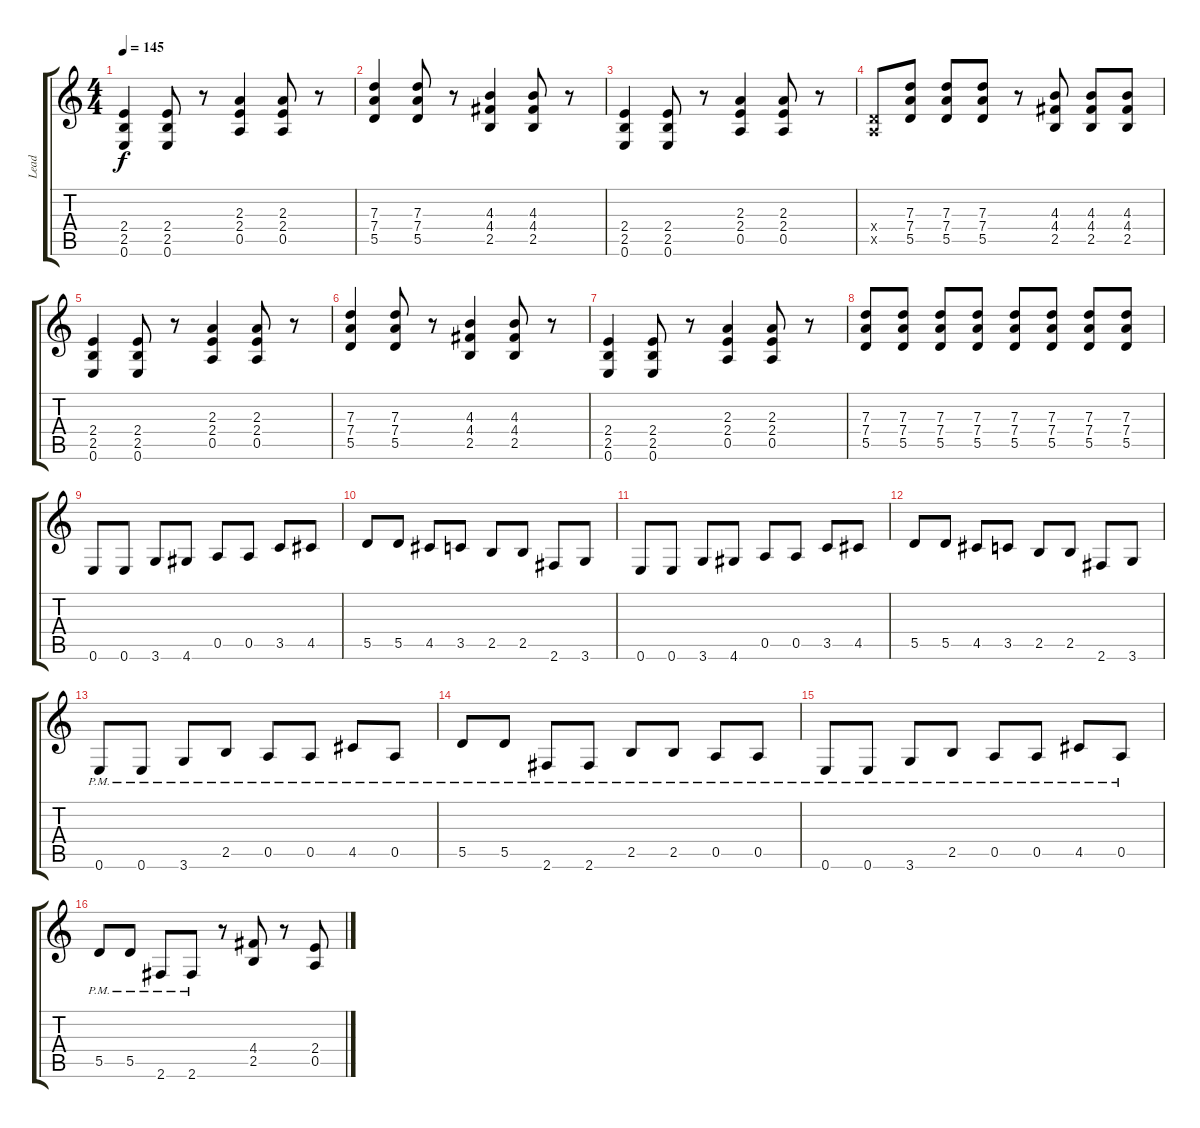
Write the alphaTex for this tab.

\track ("Lead" "Lead") {instrument overdrivenguitar}
\staff {score tabs}
\tuning (E4 B3 G3 D3 A2 E2) {hide}
\ts (4 4)
\tempo 145
\clef g2
\ks c
(2.4 2.5 0.6).4{dy f} (2.4 2.5 0.6).8 r.8 (2.3 2.4 0.5).4 (2.3 2.4 0.5).8 r.8 |
(7.3 7.4 5.5).4 (7.3 7.4 5.5).8 r.8 (4.3 4.4 2.5).4 (4.3 4.4 2.5).8 r.8 |
(2.4 2.5 0.6).4 (2.4 2.5 0.6).8 r.8 (2.3 2.4 0.5).4 (2.3 2.4 0.5).8 r.8 |
(0.4{x} 0.5{x}).8 (7.3 7.4 5.5).8 (7.3 7.4 5.5).8 (7.3 7.4 5.5).8 r.8 (4.3 4.4 2.5).8 (4.3 4.4 2.5).8 (4.3 4.4 2.5).8 |
(2.4 2.5 0.6).4 (2.4 2.5 0.6).8 r.8 (2.3 2.4 0.5).4 (2.3 2.4 0.5).8 r.8 |
(7.3 7.4 5.5).4 (7.3 7.4 5.5).8 r.8 (4.3 4.4 2.5).4 (4.3 4.4 2.5).8 r.8 |
(2.4 2.5 0.6).4 (2.4 2.5 0.6).8 r.8 (2.3 2.4 0.5).4 (2.3 2.4 0.5).8 r.8 |
(7.3 7.4 5.5).8 (7.3 7.4 5.5).8 (7.3 7.4 5.5).8 (7.3 7.4 5.5).8 (7.3 7.4 5.5).8 (7.3 7.4 5.5).8 (7.3 7.4 5.5).8 (7.3 7.4 5.5).8 |
0.6.8 0.6.8 3.6.8 4.6.8 0.5.8 0.5.8 3.5.8 4.5.8 |
5.5.8 5.5.8 4.5.8 3.5.8 2.5.8 2.5.8 2.6.8 3.6.8 |
0.6.8 0.6.8 3.6.8 4.6.8 0.5.8 0.5.8 3.5.8 4.5.8 |
5.5.8 5.5.8 4.5.8 3.5.8 2.5.8 2.5.8 2.6.8 3.6.8 |
0.6{pm}.8 0.6{pm}.8 3.6{pm}.8 2.5{pm}.8 0.5{pm}.8 0.5{pm}.8 4.5{pm}.8 0.5{pm}.8 |
5.5{pm}.8 5.5{pm}.8 2.6{pm}.8 2.6{pm}.8 2.5{pm}.8 2.5{pm}.8 0.5{pm}.8 0.5{pm}.8 |
0.6{pm}.8 0.6{pm}.8 3.6{pm}.8 2.5{pm}.8 0.5{pm}.8 0.5{pm}.8 4.5{pm}.8 0.5{pm}.8 |
5.5{pm}.8 5.5{pm}.8 2.6{pm}.8 2.6{pm}.8 r.8 (4.4 2.5).8 r.8 (2.4 0.5).8
